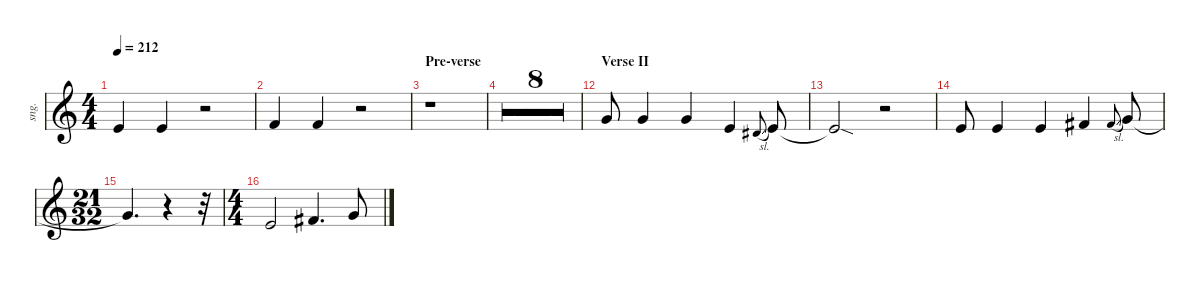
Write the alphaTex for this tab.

\defaultSystemsLayout 4
\hideDynamics
\bracketExtendMode nobrackets
\track ("Vocals" "sng.") {defaultSystemsLayout 4 multiBarRest instrument voiceoohs}
\staff {score}
\tuning (E4 B3 G3 D3 A2 E2)
\ts (4 4)
\tempo 212
\clef g2
\ks c
5.2.4{dy mf beam Up} 5.2.4{beam Up} r.2{beam Down} |
6.2.4{beam Up} 6.2.4{beam Up} r.2{beam Down} |
\section ("" "Pre-verse")
r.1{beam Down} |
r.1{beam Down} |
r.1{beam Down} |
r.1{beam Down} |
r.1{beam Down} |
r.1{beam Down} |
r.1{beam Down} |
r.1{beam Down} |
r.1{beam Down} |
\section ("" "Verse II")
8.2.8{beam Up} 8.2.4{beam Up} 8.2.4{beam Up} 5.2.4{beam Up} 4.2{sl acc #}.8{gr onbeat beam Up} 5.2.8{beam Up} |
5.2{sod t}.2{beam Up} r.2{beam Down} |
5.2.8{beam Up} 5.2.4{beam Up} 5.2.4{beam Up} 7.2{acc #}.4{beam Up} 7.2{sl acc #}.8{gr onbeat beam Up} 8.2.8{beam Up} |
\ts (21 32)
\beaming (8 3 2)
8.2{t}.4{d beam Up} r.4{beam Down} r.32{beam Down} |
\ts (4 4)
\beaming (8 2 2 2 2)
5.2.2{beam Up} 7.2{acc #}.4{d beam Up} 8.2.8{beam Up}
